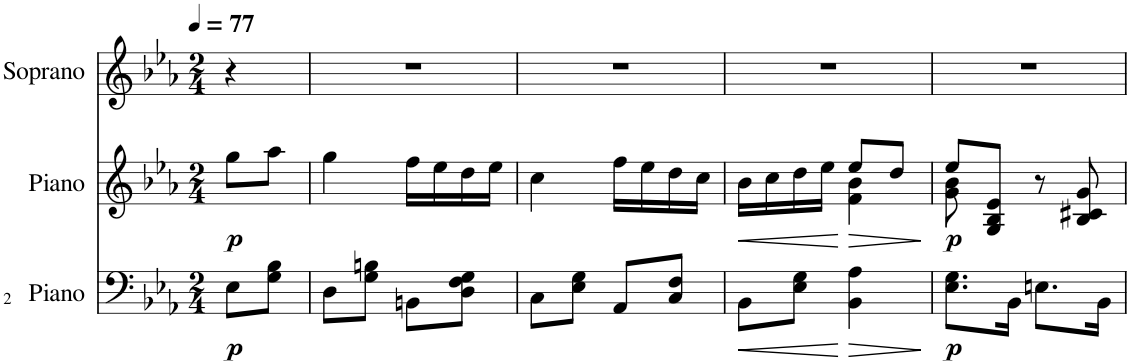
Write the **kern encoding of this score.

**kern	**dynam	**kern	**dynam	**kern
*part3	*part3	*part2	*part2	*part1
*staff3	*staff3	*staff2	*staff2	*staff1
*I"Piano	*	*I"Piano	*	*I"Soprano
*I'Pia.	*	*I'Pia.	*	*I'S.
*clefF4	*	*clefG2	*	*clefG2
*k[b-e-a-]	*	*k[b-e-a-]	*	*k[b-e-a-]
*M2/4	*	*M2/4	*	*M2/4
*MM77	*	*MM77	*	*MM77
=1	=1	=1	=1	=1
!	!LO:DY:b	!	!LO:DY:b	!
8E-\L	p	8gg\L	p	4r
8G\ 8B-\J	.	8aa-\J	.	.
=2	=2	=2	=2	=2
8D\L	.	4gg\	.	2r
8G\ 8Bn\J	.	.	.	.
8BBn\L	.	16ff\LL	.	.
.	.	16ee-\	.	.
8D\ 8F\ 8G\J	.	16dd\	.	.
.	.	16ee-\JJ	.	.
=3	=3	=3	=3	=3
8C\L	.	4cc\	.	2r
8E-\ 8G\J	.	.	.	.
8AA-/L	.	16ff\LL	.	.
.	.	16ee-\	.	.
8C/ 8F/J	.	16dd\	.	.
.	.	16cc\JJ	.	.
=4	=4	=4	=4	=4
!	!LO:HP:b	!	!LO:HP:b	!
*	*	*^	*	*
8BB-\L	<	16b-\LL	4ryy	<	2r
.	.	16cc\	.	.	.
8E-\ 8G\J	.	16dd\	.	.	.
.	.	16ee-\JJ	.	.	.
!	!LO:HP:n=1:b	!	!	!LO:HP:n=1:b	!
4BB-\ 4A-\	[ >	8ee-/L	4f\ 4b-\	[ >	.
.	.	8dd/J	.	.	.
*	*	*v	*v	*	*
.	]	.	]	.
=5	=5	=5	=5	=5
*	*	*^	*	*
!	!LO:DY:b	!	!	!LO:DY:b	!
8.E-\ 8.G\L	p	8ee-/L	8g\ 8b-\	p	2r
.	.	8G/ 8B-/ 8e-/J	4.ryy	.	.
16BB-\Jk	.	.	.	.	.
8.En\L	.	8r	.	.	.
.	.	8B-/ 8c#X/ 8g/	.	.	.
16BB-\Jk	.	.	.	.	.
*	*	*v	*v	*	*
=	=	=	=	=
*-	*-	*-	*-	*-
